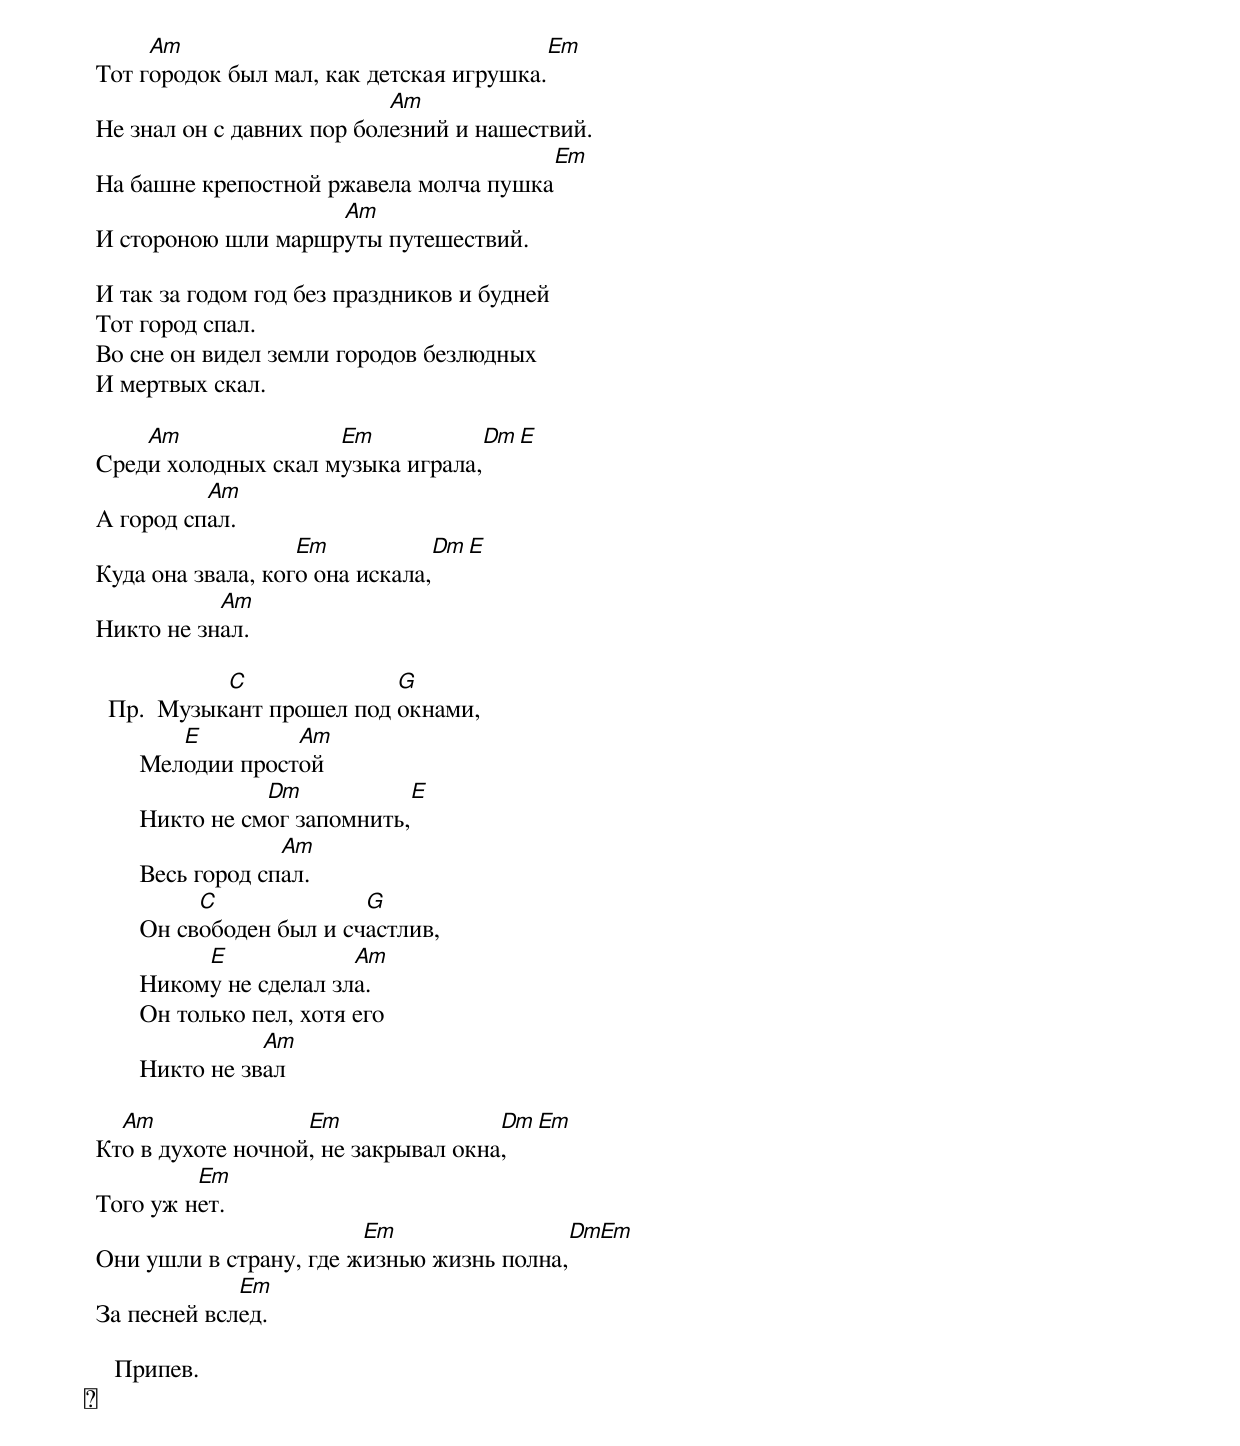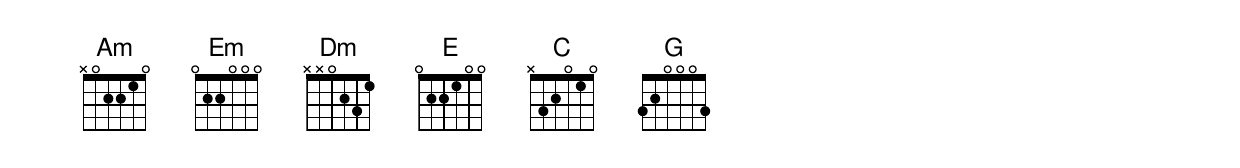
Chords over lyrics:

       Am                                  Em
  Тот городок был мал, как детская игрушка.
                             Am
  Не знал он с давних пор болезний и нашествий.
                                          Em
  На башне крепостной ржавела молча пушка
                      Am
  И стороною шли маршруты путешествий.

  И так за годом год без праздников и будней
  Тот город спал.
  Во сне он видел земли городов безлюдных
  И мертвых скал.

      Am               Em           Dm E
  Среди холодных скал музыка играла,
            Am
  А город спал.
                     Em           Dm E
  Куда она звала, кого она искала,
             Am
  Никто не знал.

              C              G
    Пр.  Музыкант прошел под окнами,
            E         Am
         Мелодии простой
                    Dm           E
         Никто не смог запомнить,
                      Am
         Весь город спал.
              C              G
         Он свободен был и счастлив,
              E             Am
         Никому не сделал зла.
         Он только пел, хотя его
                    Am
         Никто не звал

    Am               Em                Dm Em
  Кто в духоте ночной, не закрывал окна,
           Em
  Того уж нет.
                          Em                DmEm
  Они ушли в страну, где жизнью жизнь полна,
               Em
  За песней вслед.

     Припев.

